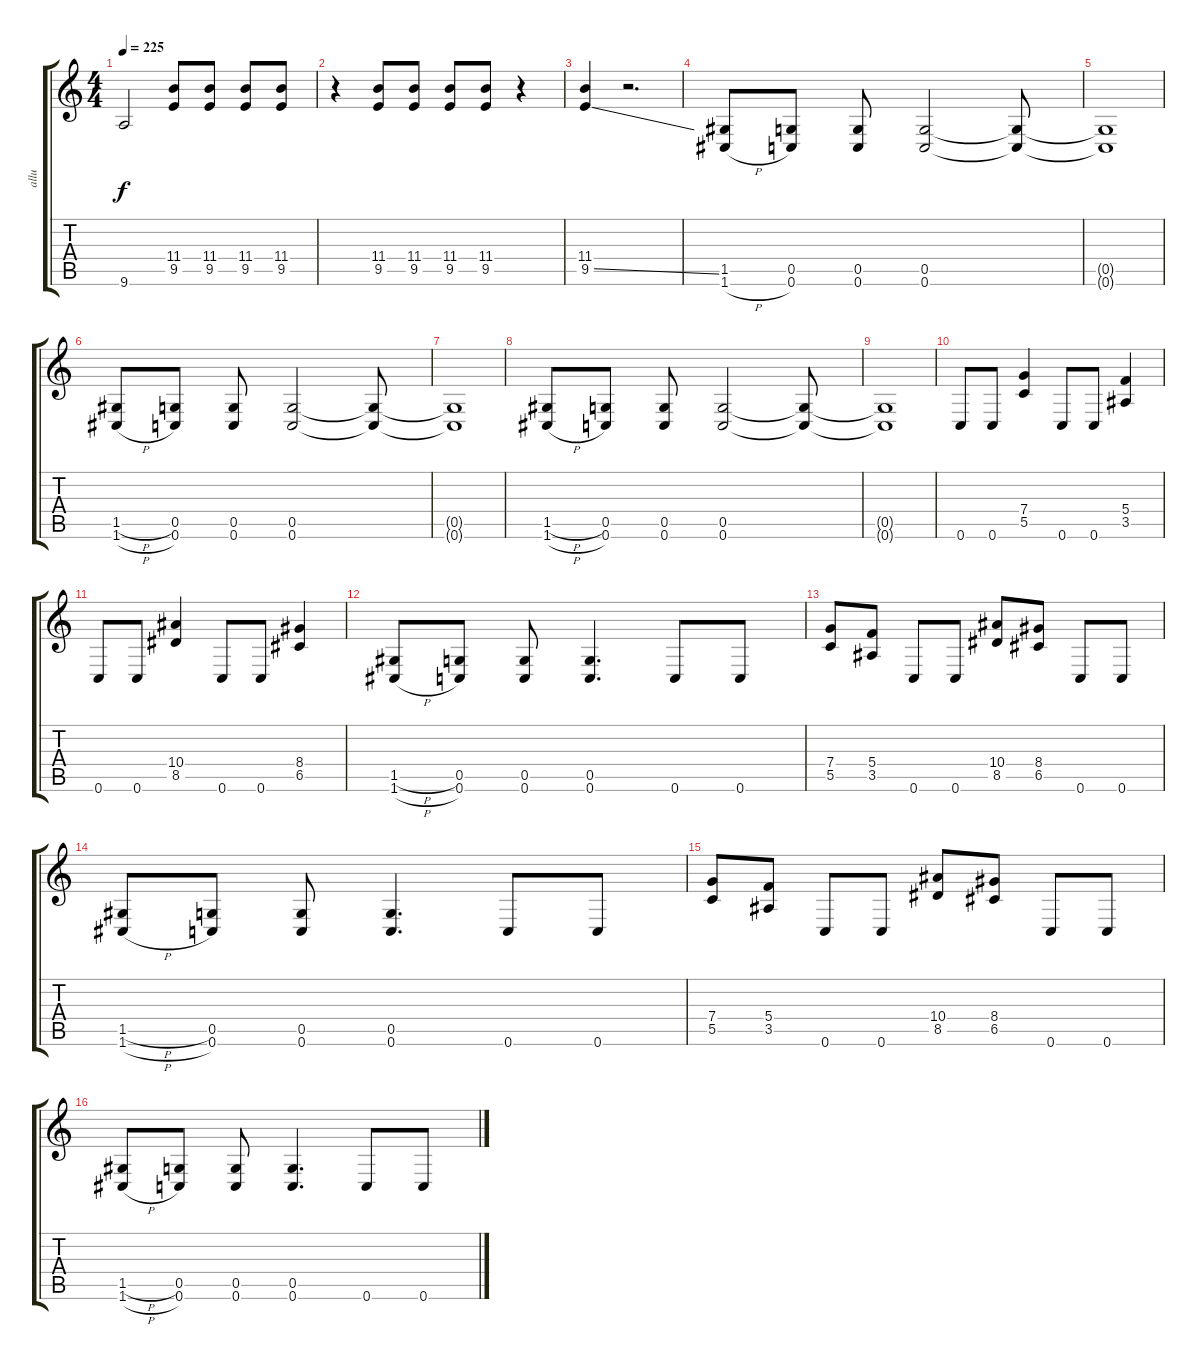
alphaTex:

\track ("allu" "allu") {instrument distortionguitar}
\staff {score tabs}
\tuning (D4 A3 F3 C3 G2 C2) {hide}
\ts (4 4)
\tempo 225
\clef g2
\ks c
9.6{t}.2{dy f} (11.4 9.5).8 (11.4 9.5).8 (11.4 9.5).8 (11.4 9.5).8 |
r.4 (11.4 9.5).8 (11.4 9.5).8 (11.4 9.5).8 (11.4 9.5).8 r.4 |
(11.4 9.5{ss}).4 r.2{d} |
(1.5 1.6{h}).8 (0.5 0.6).8 (0.5 0.6).8 (0.5 0.6).2 (0.5{t} 0.6{t}).8 |
(0.5{t} 0.6{t}).1 |
(1.5{h} 1.6{h}).8 (0.5 0.6).8 (0.5 0.6).8 (0.5 0.6).2 (0.5{t} 0.6{t}).8 |
(0.5{t} 0.6{t}).1 |
(1.5{h} 1.6{h}).8 (0.5 0.6).8 (0.5 0.6).8 (0.5 0.6).2 (0.5{t} 0.6{t}).8 |
(0.5{t} 0.6{t}).1 |
0.6.8 0.6.8 (7.4 5.5).4 0.6.8 0.6.8 (5.4 3.5).4 |
0.6.8 0.6.8 (10.4 8.5).4 0.6.8 0.6.8 (8.4 6.5).4 |
(1.5{h} 1.6{h}).8 (0.5 0.6).8 (0.5 0.6).8 (0.5 0.6).4{d} 0.6.8 0.6.8 |
(7.4 5.5).8 (5.4 3.5).8 0.6.8 0.6.8 (10.4 8.5).8 (8.4 6.5).8 0.6.8 0.6.8 |
(1.5{h} 1.6{h}).8 (0.5 0.6).8 (0.5 0.6).8 (0.5 0.6).4{d} 0.6.8 0.6.8 |
(7.4 5.5).8 (5.4 3.5).8 0.6.8 0.6.8 (10.4 8.5).8 (8.4 6.5).8 0.6.8 0.6.8 |
(1.5{h} 1.6{h}).8 (0.5 0.6).8 (0.5 0.6).8 (0.5 0.6).4{d} 0.6.8 0.6.8
